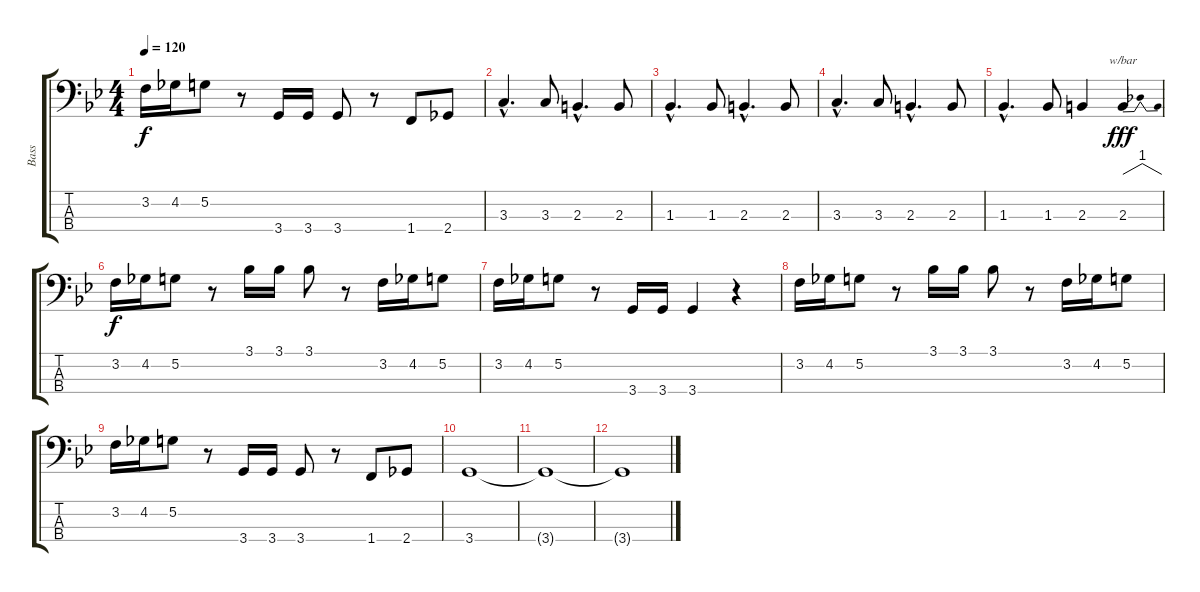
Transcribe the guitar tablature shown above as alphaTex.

\track ("Bass" "Bass") {instrument synthbass1}
\staff {score tabs}
\tuning (G2 D2 A1 E1) {hide}
\ts (4 4)
\tempo 120
\clef f4
\ks bb
3.2.16{dy f} 4.2.16 5.2.8 r.8 3.4.16 3.4.16 3.4.8 r.8 1.4.8 2.4.8 |
3.3{hac}.4{d} 3.3.8 2.3{hac}.4{d} 2.3.8 |
1.3{hac}.4{d} 1.3.8 2.3{hac}.4{d} 2.3.8 |
3.3{hac}.4{d} 3.3.8 2.3{hac}.4{d} 2.3.8 |
1.3{hac}.4{d} 1.3.8 2.3.4 2.3.4{tbe (dip default 0 0 30 4 60 0) dy fff} |
3.2.16{dy f} 4.2.16 5.2.8 r.8 3.1.16 3.1.16 3.1.8 r.8 3.2.16 4.2.16 5.2.8 |
3.2.16 4.2.16 5.2.8 r.8 3.4.16 3.4.16 3.4.4 r.4 |
3.2.16 4.2.16 5.2.8 r.8 3.1.16 3.1.16 3.1.8 r.8 3.2.16 4.2.16 5.2.8 |
3.2.16 4.2.16 5.2.8 r.8 3.4.16 3.4.16 3.4.8 r.8 1.4.8 2.4.8 |
3.4.1 |
3.4{t}.1 |
3.4{t}.1
